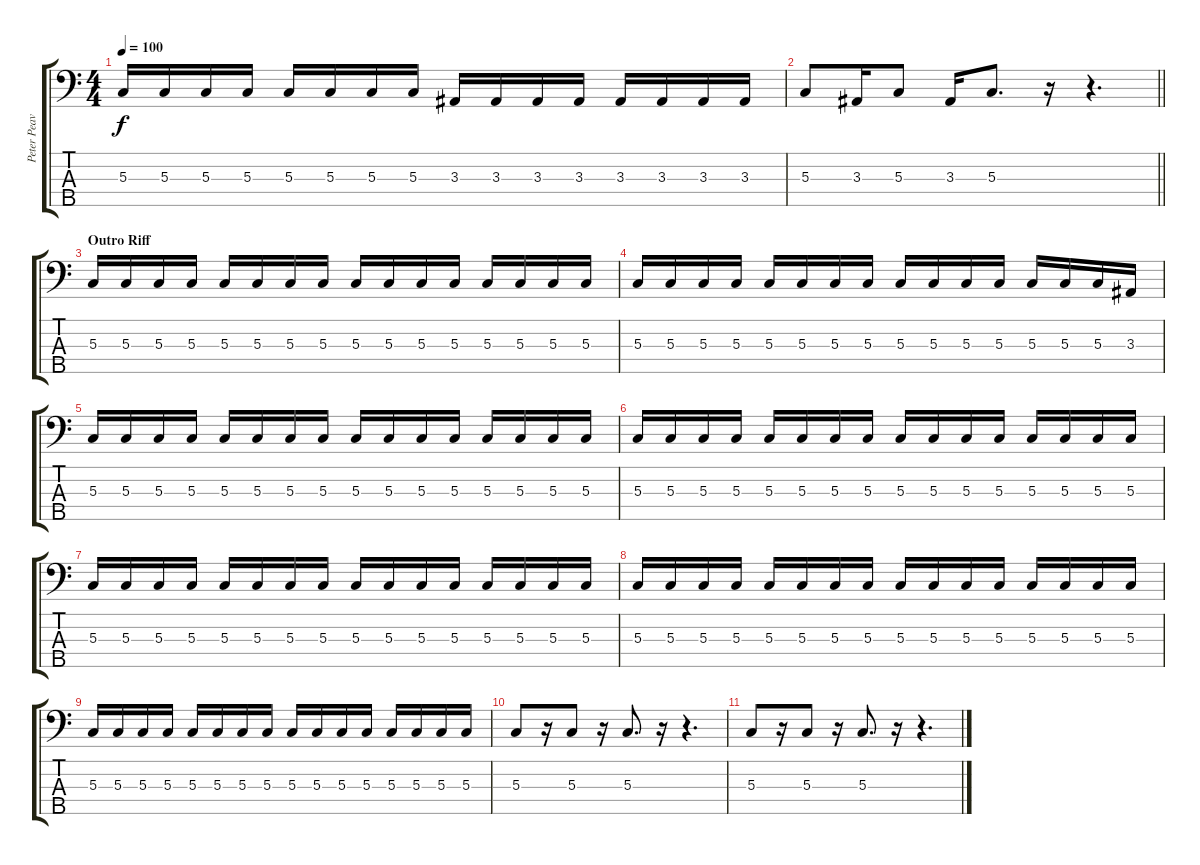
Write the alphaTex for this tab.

\track ("Peter Peavy Wagner" "Peter Peav") {instrument electricbasspick}
\staff {score tabs}
\tuning (F2 C2 G1 D1 A0) {hide}
\ts (4 4)
\tempo 100
\clef f4
\ks c
5.3.16{dy f} 5.3.16 5.3.16 5.3.16 5.3.16 5.3.16 5.3.16 5.3.16 3.3.16 3.3.16 3.3.16 3.3.16 3.3.16 3.3.16 3.3.16 3.3.16 |
\barLineRight lightlight
5.3.8 3.3.16 5.3.8 3.3.16 5.3.8{d} r.16 r.4{d} |
\section ("" "Outro Riff")
5.3.16 5.3.16 5.3.16 5.3.16 5.3.16 5.3.16 5.3.16 5.3.16 5.3.16 5.3.16 5.3.16 5.3.16 5.3.16 5.3.16 5.3.16 5.3.16 |
5.3.16 5.3.16 5.3.16 5.3.16 5.3.16 5.3.16 5.3.16 5.3.16 5.3.16 5.3.16 5.3.16 5.3.16 5.3.16 5.3.16 5.3.16 3.3.16 |
5.3.16 5.3.16 5.3.16 5.3.16 5.3.16 5.3.16 5.3.16 5.3.16 5.3.16 5.3.16 5.3.16 5.3.16 5.3.16 5.3.16 5.3.16 5.3.16 |
5.3.16 5.3.16 5.3.16 5.3.16 5.3.16 5.3.16 5.3.16 5.3.16 5.3.16 5.3.16 5.3.16 5.3.16 5.3.16 5.3.16 5.3.16 5.3.16 |
5.3.16 5.3.16 5.3.16 5.3.16 5.3.16 5.3.16 5.3.16 5.3.16 5.3.16 5.3.16 5.3.16 5.3.16 5.3.16 5.3.16 5.3.16 5.3.16 |
5.3.16 5.3.16 5.3.16 5.3.16 5.3.16 5.3.16 5.3.16 5.3.16 5.3.16 5.3.16 5.3.16 5.3.16 5.3.16 5.3.16 5.3.16 5.3.16 |
5.3.16 5.3.16 5.3.16 5.3.16 5.3.16 5.3.16 5.3.16 5.3.16 5.3.16 5.3.16 5.3.16 5.3.16 5.3.16 5.3.16 5.3.16 5.3.16 |
5.3.8 r.16 5.3.8 r.16 5.3.8{d} r.16 r.4{d} |
5.3.8 r.16 5.3.8 r.16 5.3.8{d} r.16 r.4{d}
